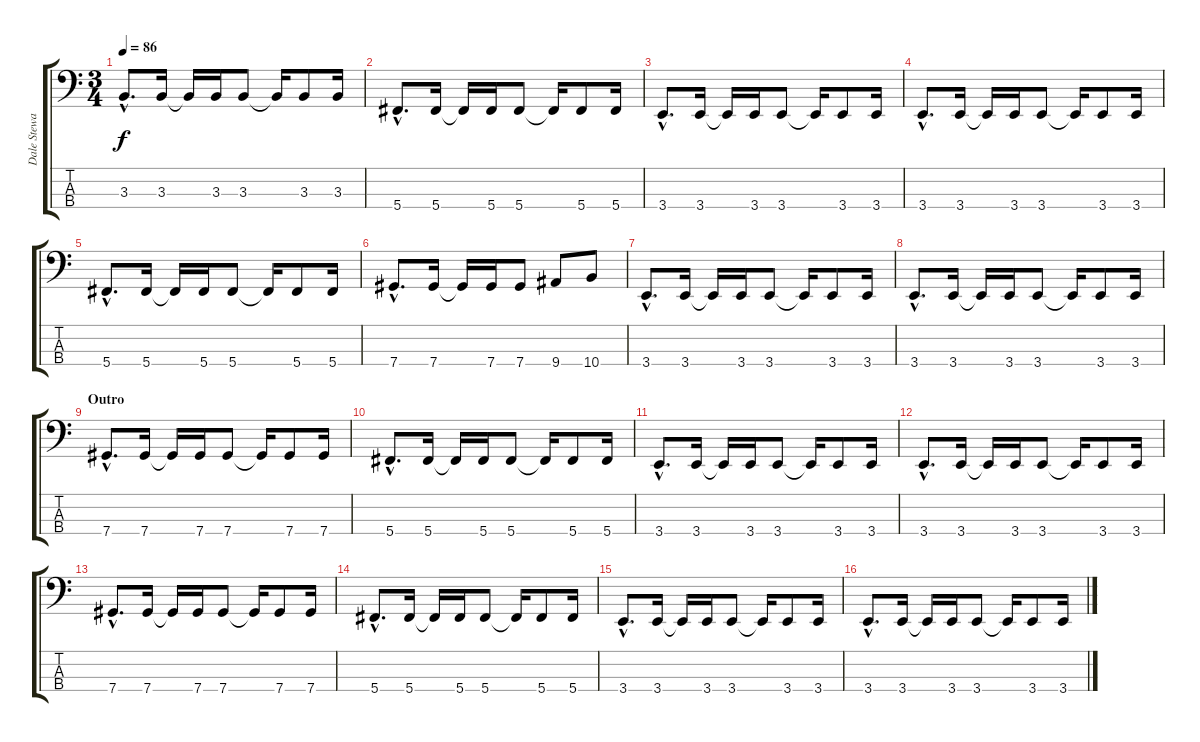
\track ("Dale Stewart" "Dale Stewa") {instrument electricbassfinger}
\staff {score tabs}
\tuning (Gb2 Db2 Ab1 Db1) {hide}
\ts (3 4)
\tempo 86
\clef f4
\ks c
3.3{hac}.8{d dy f} 3.3.16 3.3{t}.16 3.3.16 3.3.8 3.3{t}.16 3.3.8 3.3.16 |
5.4{hac}.8{d} 5.4.16 5.4{t}.16 5.4.16 5.4.8 5.4{t}.16 5.4.8 5.4.16 |
3.4{hac}.8{d} 3.4.16 3.4{t}.16 3.4.16 3.4.8 3.4{t}.16 3.4.8 3.4.16 |
3.4{hac}.8{d} 3.4.16 3.4{t}.16 3.4.16 3.4.8 3.4{t}.16 3.4.8 3.4.16 |
5.4{hac}.8{d} 5.4.16 5.4{t}.16 5.4.16 5.4.8 5.4{t}.16 5.4.8 5.4.16 |
7.4{hac}.8{d} 7.4.16 7.4{t}.16 7.4.16 7.4.8 9.4.8 10.4.8 |
3.4{hac}.8{d} 3.4.16 3.4{t}.16 3.4.16 3.4.8 3.4{t}.16 3.4.8 3.4.16 |
3.4{hac}.8{d} 3.4.16 3.4{t}.16 3.4.16 3.4.8 3.4{t}.16 3.4.8 3.4.16 |
\section ("" "Outro")
7.4{hac}.8{d} 7.4.16 7.4{t}.16 7.4.16 7.4.8 7.4{t}.16 7.4.8 7.4.16 |
5.4{hac}.8{d} 5.4.16 5.4{t}.16 5.4.16 5.4.8 5.4{t}.16 5.4.8 5.4.16 |
3.4{hac}.8{d} 3.4.16 3.4{t}.16 3.4.16 3.4.8 3.4{t}.16 3.4.8 3.4.16 |
3.4{hac}.8{d} 3.4.16 3.4{t}.16 3.4.16 3.4.8 3.4{t}.16 3.4.8 3.4.16 |
7.4{hac}.8{d} 7.4.16 7.4{t}.16 7.4.16 7.4.8 7.4{t}.16 7.4.8 7.4.16 |
5.4{hac}.8{d} 5.4.16 5.4{t}.16 5.4.16 5.4.8 5.4{t}.16 5.4.8 5.4.16 |
3.4{hac}.8{d} 3.4.16 3.4{t}.16 3.4.16 3.4.8 3.4{t}.16 3.4.8 3.4.16 |
3.4{hac}.8{d} 3.4.16 3.4{t}.16 3.4.16 3.4.8 3.4{t}.16 3.4.8 3.4.16
